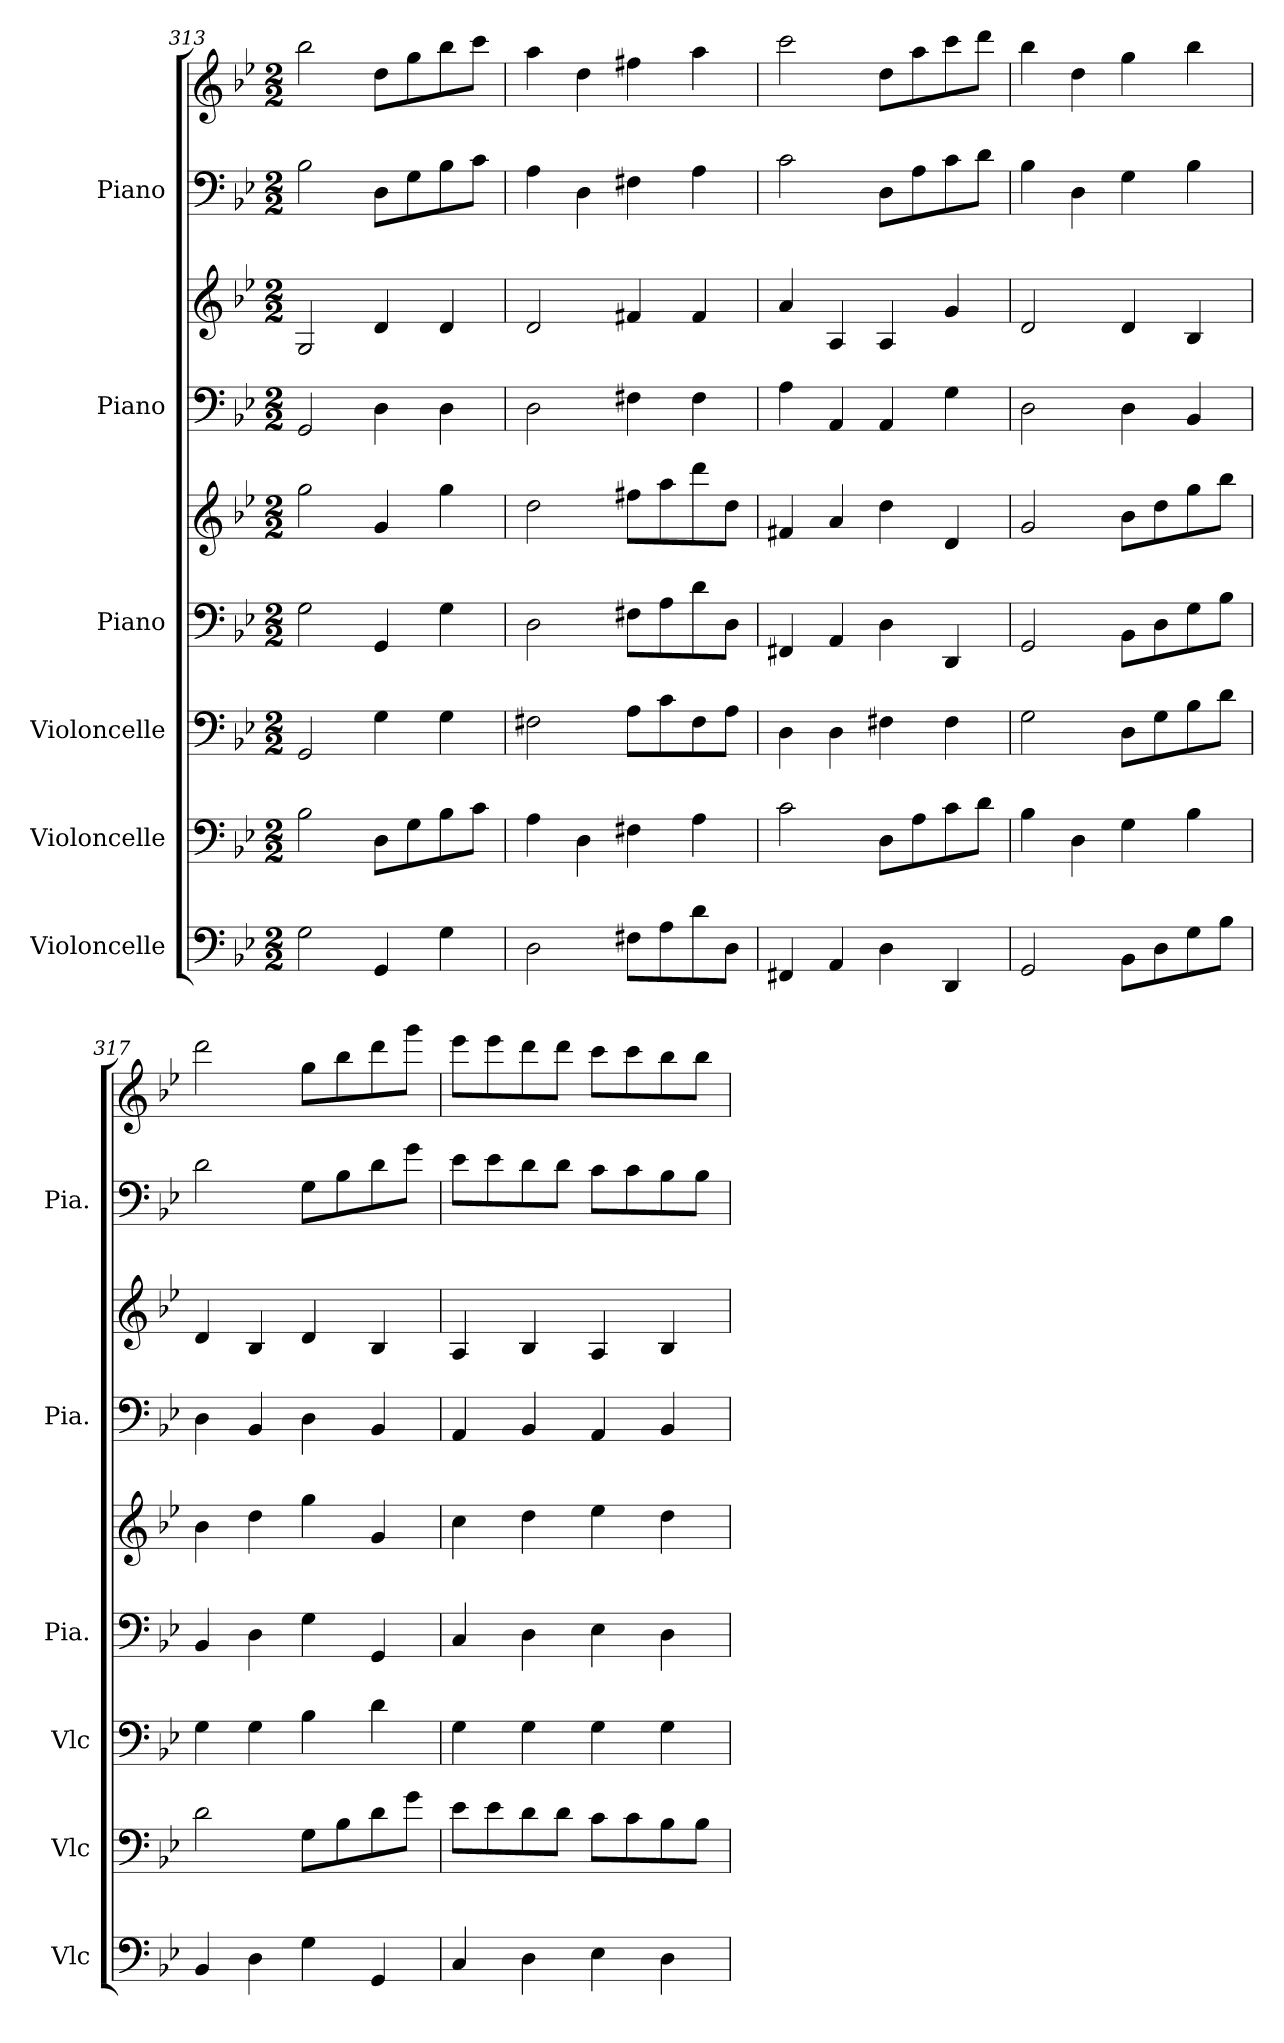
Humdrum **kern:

**kern	**kern	**kern	**kern	**kern	**kern	**kern	**kern	**kern
*part6	*part5	*part4	*part3	*part3	*part2	*part2	*part1	*part1
*staff9	*staff8	*staff7	*staff6	*staff5	*staff4	*staff3	*staff2	*staff1
*I"Violoncelle	*I"Violoncelle	*I"Violoncelle	*I"Piano	*	*I"Piano	*	*I"Piano	*
*I'Vlc	*I'Vlc	*I'Vlc	*I'Pia.	*	*I'Pia.	*	*I'Pia.	*
*clefF4	*clefF4	*clefF4	*clefF4	*clefG2	*clefF4	*clefG2	*clefF4	*clefG2
*k[b-e-]	*k[b-e-]	*k[b-e-]	*k[b-e-]	*k[b-e-]	*k[b-e-]	*k[b-e-]	*k[b-e-]	*k[b-e-]
*M2/2	*M2/2	*M2/2	*M2/2	*M2/2	*M2/2	*M2/2	*M2/2	*M2/2
=313	=313	=313	=313	=313	=313	=313	=313	=313
2G\	2B-\	2GG/	2G\	2gg\	2GG/	2G/	2B-\	2bb-\
4GG/	8D\L	4G\	4GG/	4g/	4D\	4d/	8D\L	8dd\L
.	8G\	.	.	.	.	.	8G\	8gg\
4G\	8B-\	4G\	4G\	4gg\	4D\	4d/	8B-\	8bb-\
.	8c\J	.	.	.	.	.	8c\J	8ccc\J
=314	=314	=314	=314	=314	=314	=314	=314	=314
2D\	4A\	2F#X\	2D\	2dd\	2D\	2d/	4A\	4aa\
.	4D\	.	.	.	.	.	4D\	4dd\
8F#X\L	4F#X\	8A\L	8F#X\L	8ff#X\L	4F#X\	4f#X/	4F#X\	4ff#X\
8A\	.	8c\	8A\	8aa\	.	.	.	.
8d\	4A\	8F#\	8d\	8ddd\	4F#\	4f#/	4A\	4aa\
8D\J	.	8A\J	8D\J	8dd\J	.	.	.	.
!!LO:PB:g=z
=315	=315	=315	=315	=315	=315	=315	=315	=315
4FF#X/	2c\	4D\	4FF#X/	4f#X/	4A\	4a/	2c\	2ccc\
4AA/	.	4D\	4AA/	4a/	4AA/	4A/	.	.
4D\	8D\L	4F#X\	4D\	4dd\	4AA/	4A/	8D\L	8dd\L
.	8A\	.	.	.	.	.	8A\	8aa\
4DD/	8c\	4F#\	4DD/	4d/	4G\	4g/	8c\	8ccc\
.	8d\J	.	.	.	.	.	8d\J	8ddd\J
=316	=316	=316	=316	=316	=316	=316	=316	=316
2GG/	4B-\	2G\	2GG/	2g/	2D\	2d/	4B-\	4bb-\
.	4D\	.	.	.	.	.	4D\	4dd\
8BB-\L	4G\	8D\L	8BB-\L	8b-\L	4D\	4d/	4G\	4gg\
8D\	.	8G\	8D\	8dd\	.	.	.	.
8G\	4B-\	8B-\	8G\	8gg\	4BB-/	4B-/	4B-\	4bb-\
8B-\J	.	8d\J	8B-\J	8bb-\J	.	.	.	.
=317	=317	=317	=317	=317	=317	=317	=317	=317
4BB-/	2d\	4G\	4BB-/	4b-\	4D\	4d/	2d\	2ddd\
4D\	.	4G\	4D\	4dd\	4BB-/	4B-/	.	.
4G\	8G\L	4B-\	4G\	4gg\	4D\	4d/	8G\L	8gg\L
.	8B-\	.	.	.	.	.	8B-\	8bb-\
4GG/	8d\	4d\	4GG/	4g/	4BB-/	4B-/	8d\	8ddd\
.	8g\J	.	.	.	.	.	8g\J	8ggg\J
=318	=318	=318	=318	=318	=318	=318	=318	=318
4C/	8e-\L	4G\	4C/	4cc\	4AA/	4A/	8e-\L	8eee-\L
.	8e-\	.	.	.	.	.	8e-\	8eee-\
4D\	8d\	4G\	4D\	4dd\	4BB-/	4B-/	8d\	8ddd\
.	8d\J	.	.	.	.	.	8d\J	8ddd\J
4E-\	8c\L	4G\	4E-\	4ee-\	4AA/	4A/	8c\L	8ccc\L
.	8c\	.	.	.	.	.	8c\	8ccc\
4D\	8B-\	4G\	4D\	4dd\	4BB-/	4B-/	8B-\	8bb-\
.	8B-\J	.	.	.	.	.	8B-\J	8bb-\J
=	=	=	=	=	=	=	=	=
*-	*-	*-	*-	*-	*-	*-	*-	*-
